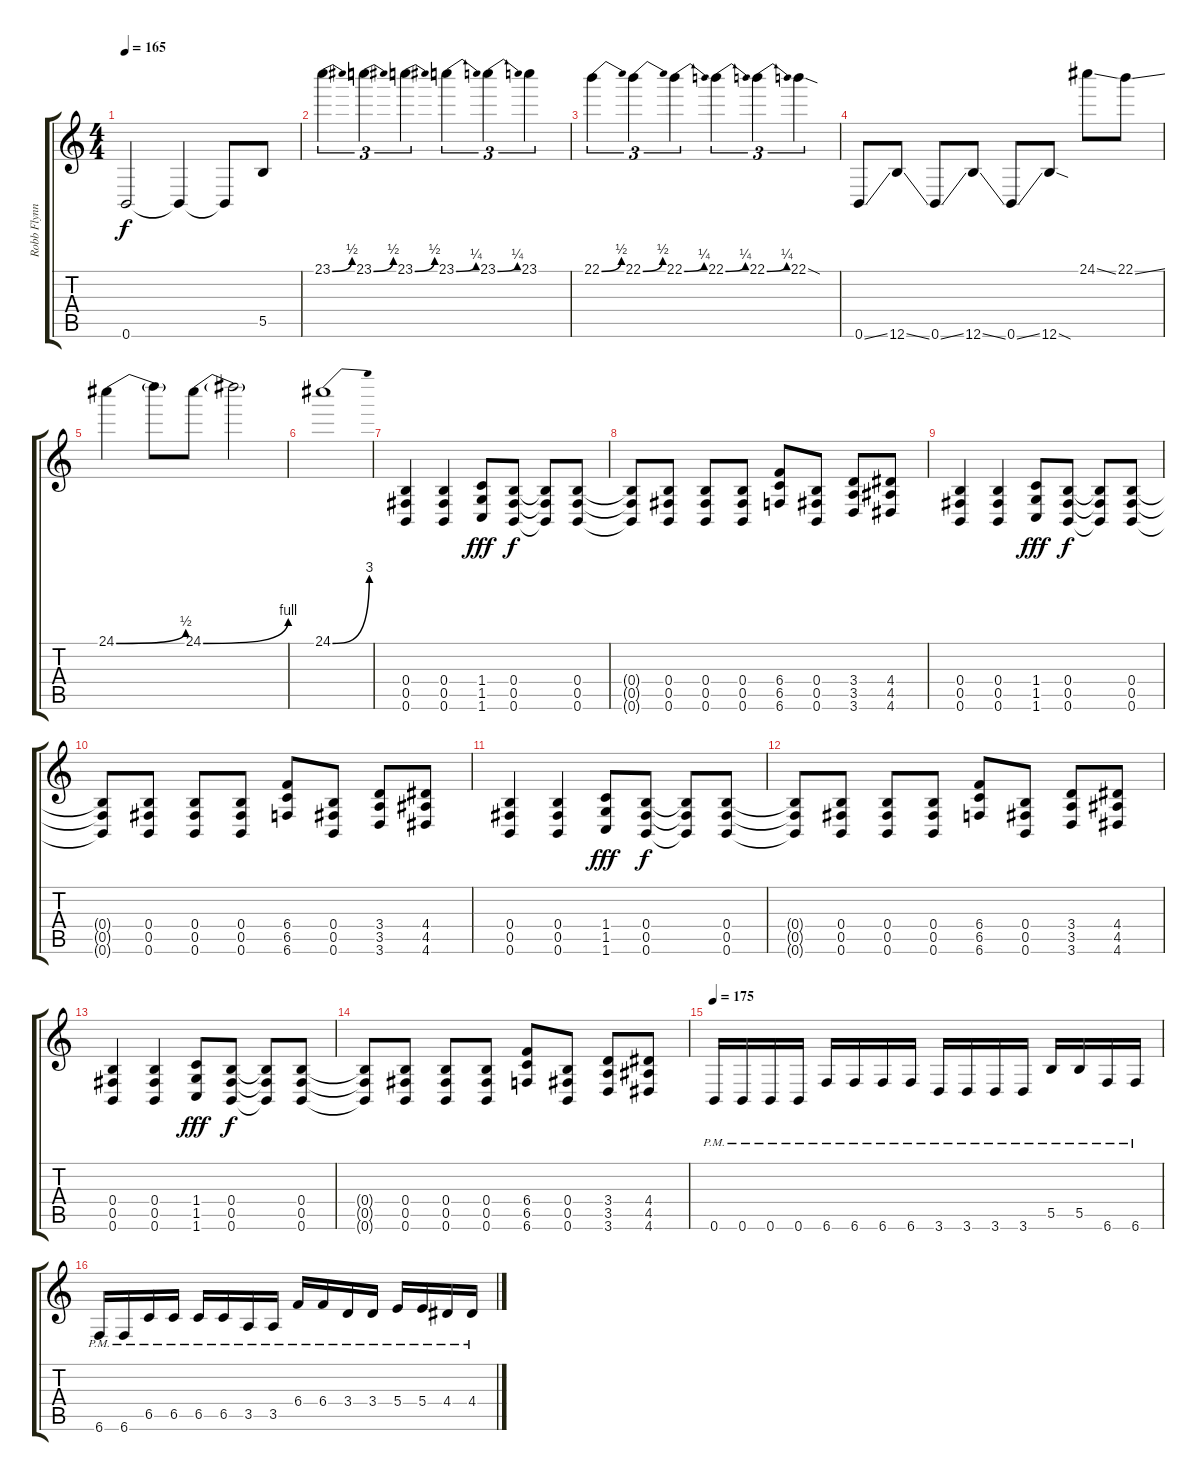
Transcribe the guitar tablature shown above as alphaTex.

\track ("Robb Flynn" "Robb Flynn") {instrument distortionguitar}
\staff {score tabs}
\tuning (Db4 Ab3 E3 B2 Gb2 B1) {hide}
\ts (4 4)
\tempo 165
\clef g2
\ks c
0.6.2{dy f} 0.6{t}.4 0.6{t}.8 5.5.8 |
23.1{be (bend 0 0 60 2)}.4{tu (3 2)} 23.1{be (bend 0 0 60 2)}.4{tu (3 2)} 23.1{be (bend 0 0 60 2)}.4{tu (3 2)} 23.1{be (bend 0 0 60 1)}.4{tu (3 2)} 23.1{be (bend 0 0 60 1)}.4{tu (3 2)} 23.1.4{tu (3 2)} |
22.1{be (bend 0 0 60 2)}.4{tu (3 2)} 22.1{be (bend 0 0 60 2)}.4{tu (3 2)} 22.1{be (bend 0 0 60 1)}.4{tu (3 2)} 22.1{be (bend 0 0 60 1)}.4{tu (3 2)} 22.1{be (bend 0 0 60 1)}.4{tu (3 2)} 22.1{sod}.4{tu (3 2)} |
0.6{ss}.8 12.6{ss}.8 0.6{ss}.8 12.6{ss}.8 0.6{ss}.8 12.6{sod}.8 24.1{ss}.8 22.1{ss}.8 |
24.1{be (bend 0 0 60 2)}.4 24.1{t}.8 24.1{be (bend 0 0 60 4)}.8 24.1{t}.2 |
24.1{be (bend 0 0 60 12)}.1 |
(0.4 0.5 0.6).4 (0.4 0.5 0.6).4 (1.4 1.5 1.6).8{dy fff} (0.4 0.5 0.6).8{dy f} (0.4{t} 0.5{t} 0.6{t}).8 (0.4 0.5 0.6).8 |
(0.4{t} 0.5{t} 0.6{t}).8 (0.4 0.5 0.6).8 (0.4 0.5 0.6).8 (0.4 0.5 0.6).8 (6.4 6.5 6.6).8 (0.4 0.5 0.6).8 (3.4 3.5 3.6).8 (4.4 4.5 4.6).8 |
(0.4 0.5 0.6).4 (0.4 0.5 0.6).4 (1.4 1.5 1.6).8{dy fff} (0.4 0.5 0.6).8{dy f} (0.4{t} 0.5{t} 0.6{t}).8 (0.4 0.5 0.6).8 |
(0.4{t} 0.5{t} 0.6{t}).8 (0.4 0.5 0.6).8 (0.4 0.5 0.6).8 (0.4 0.5 0.6).8 (6.4 6.5 6.6).8 (0.4 0.5 0.6).8 (3.4 3.5 3.6).8 (4.4 4.5 4.6).8 |
(0.4 0.5 0.6).4 (0.4 0.5 0.6).4 (1.4 1.5 1.6).8{dy fff} (0.4 0.5 0.6).8{dy f} (0.4{t} 0.5{t} 0.6{t}).8 (0.4 0.5 0.6).8 |
(0.4{t} 0.5{t} 0.6{t}).8 (0.4 0.5 0.6).8 (0.4 0.5 0.6).8 (0.4 0.5 0.6).8 (6.4 6.5 6.6).8 (0.4 0.5 0.6).8 (3.4 3.5 3.6).8 (4.4 4.5 4.6).8 |
(0.4 0.5 0.6).4 (0.4 0.5 0.6).4 (1.4 1.5 1.6).8{dy fff} (0.4 0.5 0.6).8{dy f} (0.4{t} 0.5{t} 0.6{t}).8 (0.4 0.5 0.6).8 |
(0.4{t} 0.5{t} 0.6{t}).8 (0.4 0.5 0.6).8 (0.4 0.5 0.6).8 (0.4 0.5 0.6).8 (6.4 6.5 6.6).8 (0.4 0.5 0.6).8 (3.4 3.5 3.6).8 (4.4 4.5 4.6).8 |
\tempo 175
0.6{pm}.16 0.6{pm}.16 0.6{pm}.16 0.6{pm}.16 6.6{pm}.16 6.6{pm}.16 6.6{pm}.16 6.6{pm}.16 3.6{pm}.16 3.6{pm}.16 3.6{pm}.16 3.6{pm}.16 5.5{pm}.16 5.5{pm}.16 6.6{pm}.16 6.6{pm}.16 |
6.6{pm}.16 6.6{pm}.16 6.5{pm}.16 6.5{pm}.16 6.5{pm}.16 6.5{pm}.16 3.5{pm}.16 3.5{pm}.16 6.4{pm}.16 6.4{pm}.16 3.4{pm}.16 3.4{pm}.16 5.4{pm}.16 5.4{pm}.16 4.4{pm}.16 4.4{pm}.16
